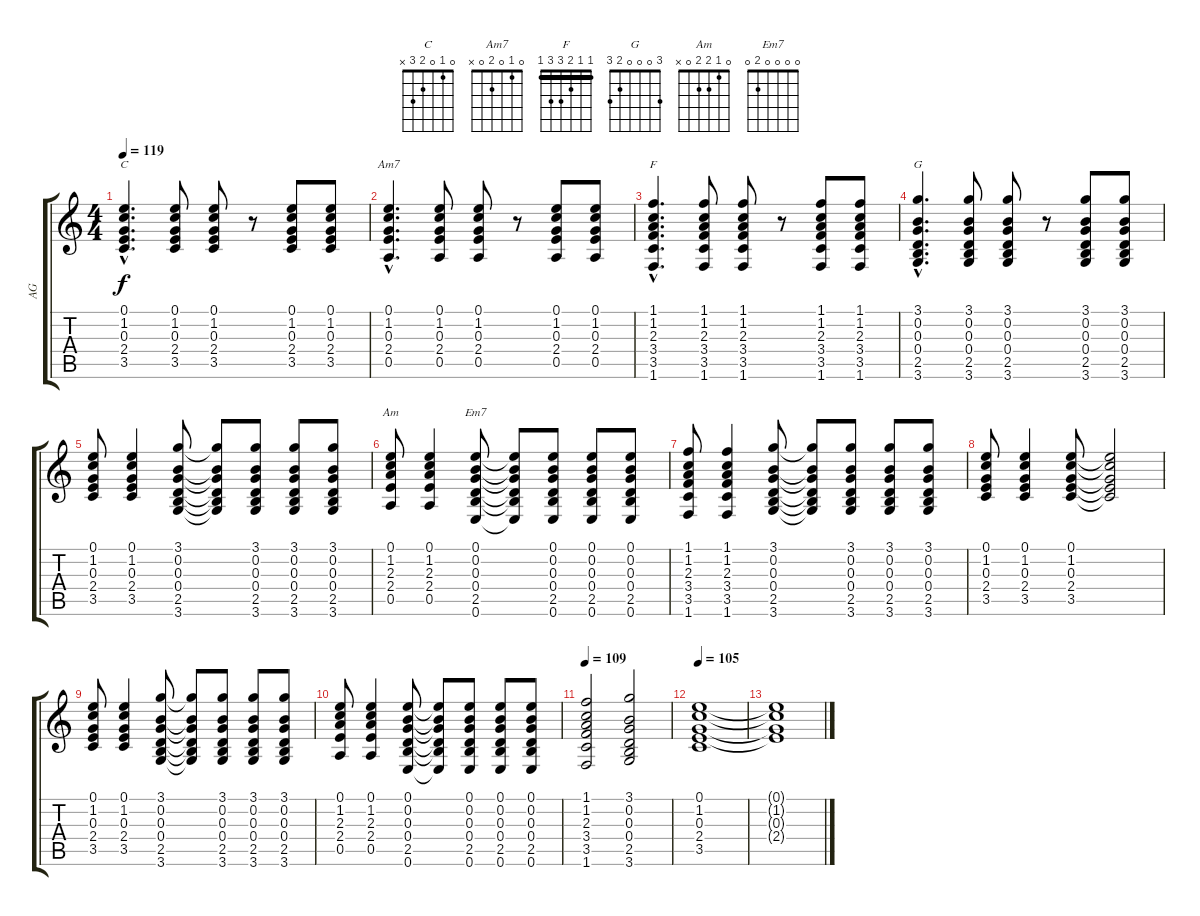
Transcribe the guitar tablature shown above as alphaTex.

\track ("AG" "AG") {instrument acousticguitarsteel}
\staff {score tabs}
\tuning (E4 B3 G3 D3 A2 E2) {hide}
\chord ("C" 0 1 0 2 3 x)
\chord ("Am7" 0 1 0 2 0 x)
\chord ("F" 1 1 2 3 3 1) {barre 1}
\chord ("G" 3 0 0 0 2 3)
\chord ("Am" 0 1 2 2 0 x)
\chord ("Em7" 0 0 0 0 2 0)
\ts (4 4)
\tempo 119
\clef g2
\ks c
(0.1{hac} 1.2{hac} 0.3{hac} 2.4{hac} 3.5{hac}).4{d ch "C" dy f} (0.1 1.2 0.3 2.4 3.5).8 (0.1 1.2 0.3 2.4 3.5).8 r.8 (0.1 1.2 0.3 2.4 3.5).8 (0.1 1.2 0.3 2.4 3.5).8 |
(0.1{hac} 1.2{hac} 0.3{hac} 2.4{hac} 0.5{hac}).4{d ch "Am7"} (0.1 1.2 0.3 2.4 0.5).8 (0.1 1.2 0.3 2.4 0.5).8 r.8 (0.1 1.2 0.3 2.4 0.5).8 (0.1 1.2 0.3 2.4 0.5).8 |
(1.1{hac} 1.2{hac} 2.3{hac} 3.4{hac} 3.5{hac} 1.6{hac}).4{d ch "F"} (1.1 1.2 2.3 3.4 3.5 1.6).8 (1.1 1.2 2.3 3.4 3.5 1.6).8 r.8 (1.1 1.2 2.3 3.4 3.5 1.6).8 (1.1 1.2 2.3 3.4 3.5 1.6).8 |
(3.1{hac} 0.2{hac} 0.3{hac} 0.4{hac} 2.5{hac} 3.6{hac}).4{d ch "G"} (3.1 0.2 0.3 0.4 2.5 3.6).8 (3.1 0.2 0.3 0.4 2.5 3.6).8 r.8 (3.1 0.2 0.3 0.4 2.5 3.6).8 (3.1 0.2 0.3 0.4 2.5 3.6).8 |
(0.1 1.2 0.3 2.4 3.5).8 (0.1 1.2 0.3 2.4 3.5).4 (3.1 0.2 0.3 0.4 2.5 3.6).8 (3.1{t} 0.2{t} 0.3{t} 0.4{t} 2.5{t} 3.6{t}).8 (3.1 0.2 0.3 0.4 2.5 3.6).8 (3.1 0.2 0.3 0.4 2.5 3.6).8 (3.1 0.2 0.3 0.4 2.5 3.6).8 |
(0.1 1.2 2.3 2.4 0.5).8{ch "Am"} (0.1 1.2 2.3 2.4 0.5).4 (0.1 0.2 0.3 0.4 2.5 0.6).8{ch "Em7"} (0.1{t} 0.2{t} 0.3{t} 0.4{t} 2.5{t} 0.6{t}).8 (0.1 0.2 0.3 0.4 2.5 0.6).8 (0.1 0.2 0.3 0.4 2.5 0.6).8 (0.1 0.2 0.3 0.4 2.5 0.6).8 |
(1.1 1.2 2.3 3.4 3.5 1.6).8 (1.1 1.2 2.3 3.4 3.5 1.6).4 (3.1 0.2 0.3 0.4 2.5 3.6).8 (3.1{t} 0.2{t} 0.3{t} 0.4{t} 2.5{t} 3.6{t}).8 (3.1 0.2 0.3 0.4 2.5 3.6).8 (3.1 0.2 0.3 0.4 2.5 3.6).8 (3.1 0.2 0.3 0.4 2.5 3.6).8 |
(0.1 1.2 0.3 2.4 3.5).8 (0.1 1.2 0.3 2.4 3.5).4 (0.1 1.2 0.3 2.4 3.5).8 (0.1{t} 1.2{t} 0.3{t} 2.4{t} 3.5{t}).2 |
(0.1 1.2 0.3 2.4 3.5).8 (0.1 1.2 0.3 2.4 3.5).4 (3.1 0.2 0.3 0.4 2.5 3.6).8 (3.1{t} 0.2{t} 0.3{t} 0.4{t} 2.5{t} 3.6{t}).8 (3.1 0.2 0.3 0.4 2.5 3.6).8 (3.1 0.2 0.3 0.4 2.5 3.6).8 (3.1 0.2 0.3 0.4 2.5 3.6).8 |
(0.1 1.2 2.3 2.4 0.5).8 (0.1 1.2 2.3 2.4 0.5).4 (0.1 0.2 0.3 0.4 2.5 0.6).8 (0.1{t} 0.2{t} 0.3{t} 0.4{t} 2.5{t} 0.6{t}).8 (0.1 0.2 0.3 0.4 2.5 0.6).8 (0.1 0.2 0.3 0.4 2.5 0.6).8 (0.1 0.2 0.3 0.4 2.5 0.6).8 |
\tempo 109
(1.1 1.2 2.3 3.4 3.5 1.6).2 (3.1 0.2 0.3 0.4 2.5 3.6).2 |
\tempo 105
(0.1 1.2 0.3 2.4 3.5).1 |
(0.1{t} 1.2{t} 0.3{t} 2.4{t}).1
